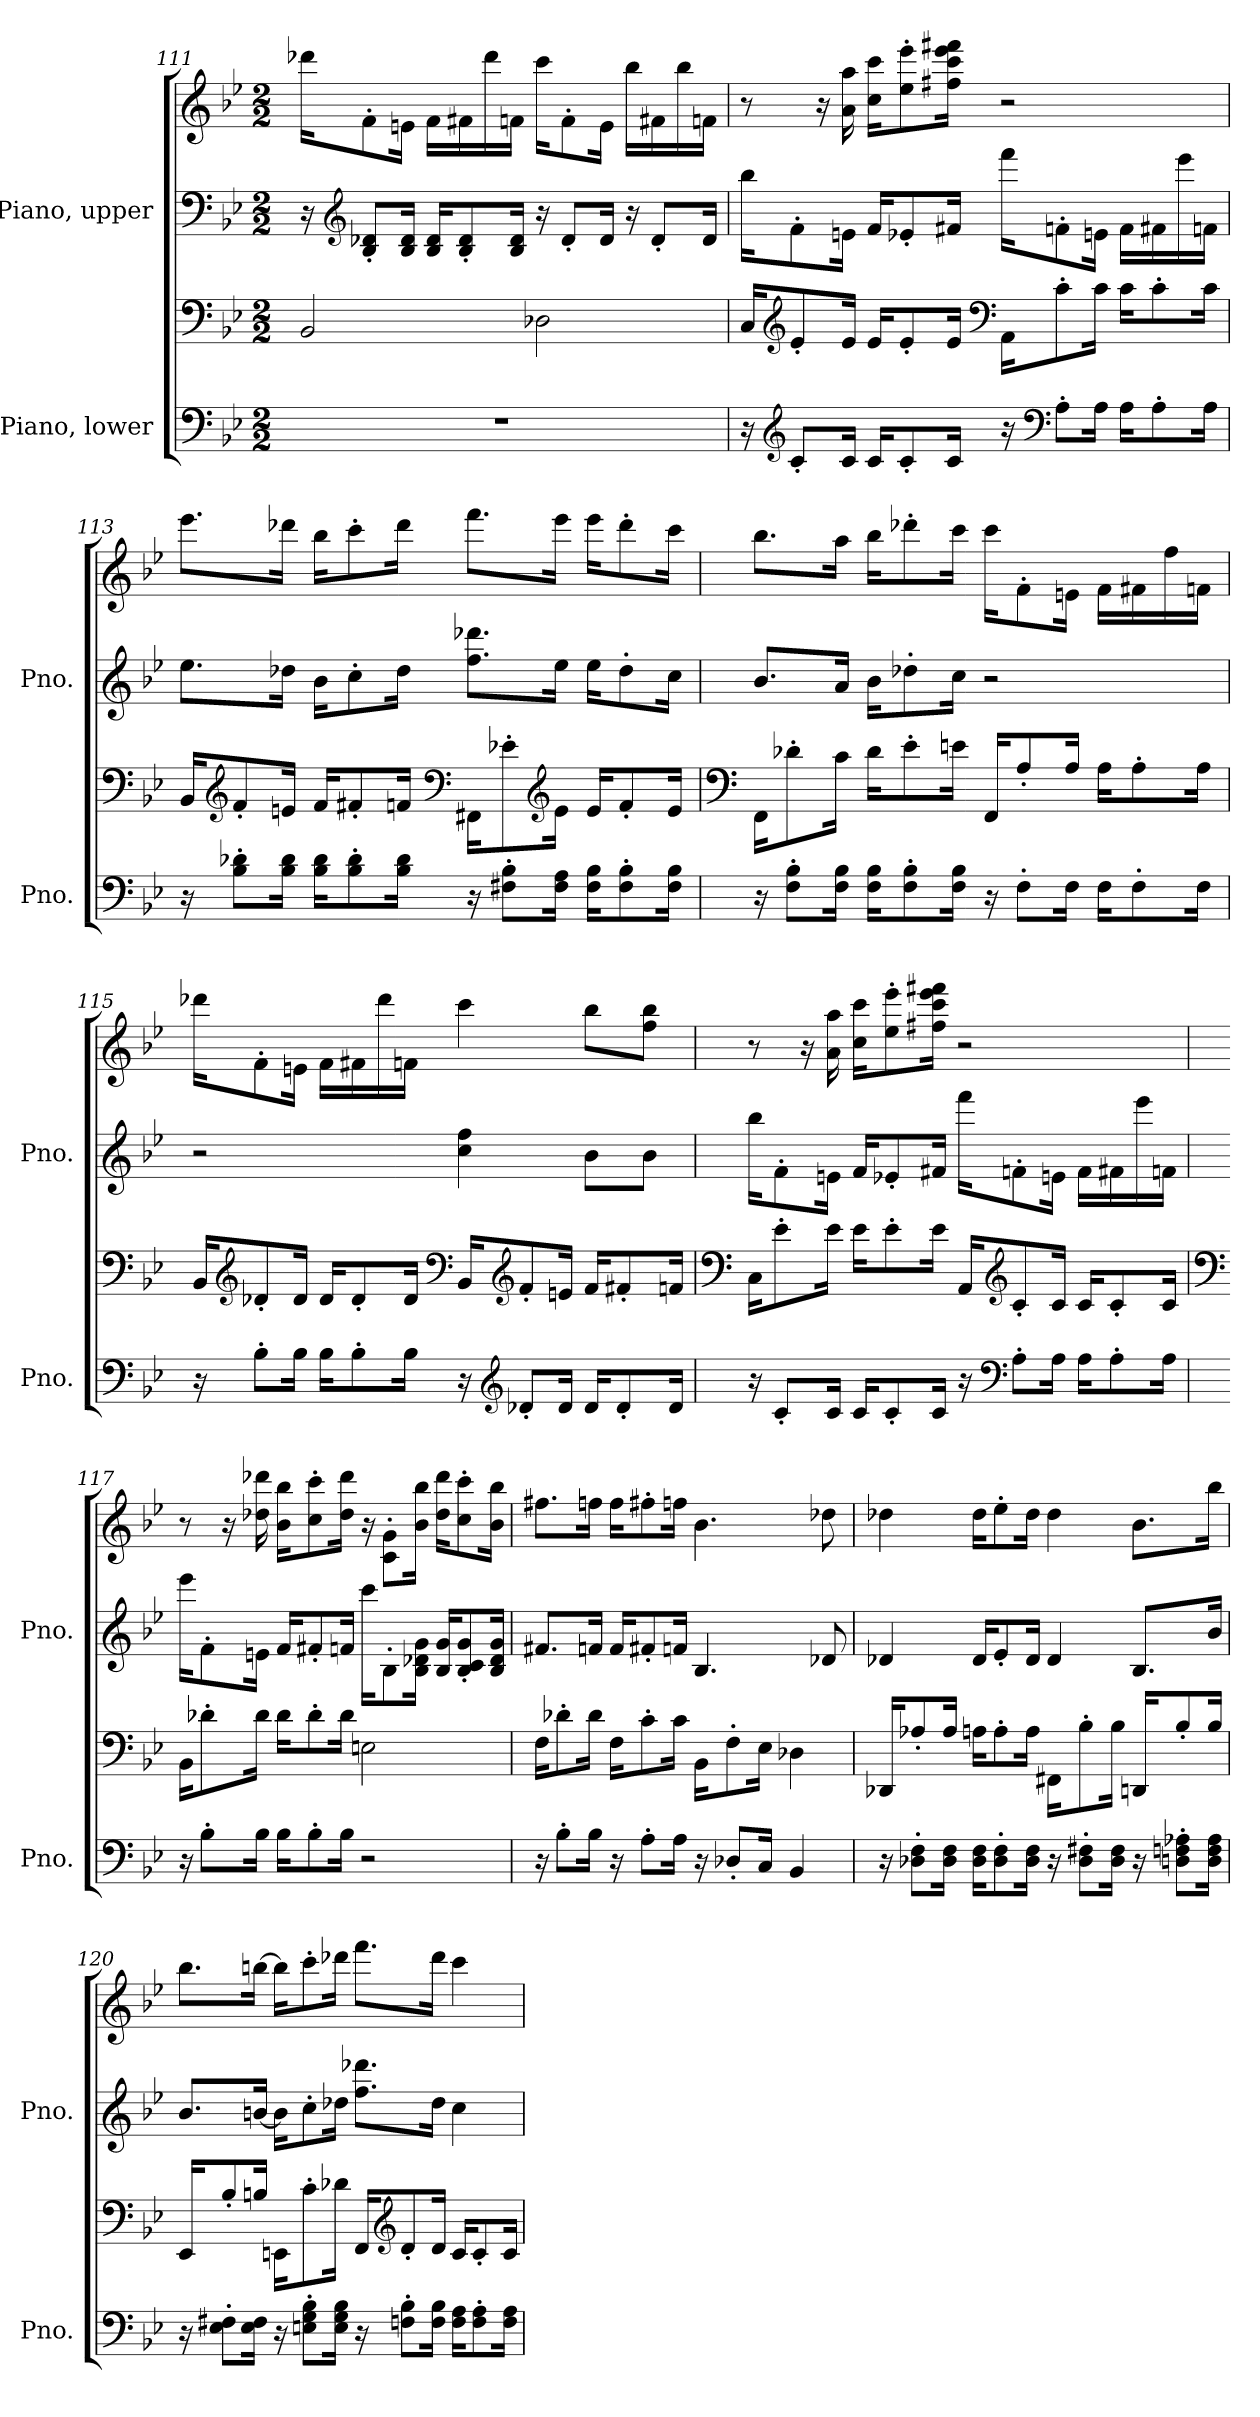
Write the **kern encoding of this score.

**kern	**kern	**kern	**kern
*part2	*part2	*part1	*part1
*staff4	*staff3	*staff2	*staff1
*I"Piano, lower	*	*I"Piano, upper	*
*I'Pno.	*	*I'Pno.	*
*clefF4	*clefF4	*clefF4	*clefG2
*k[b-e-]	*k[b-e-]	*k[b-e-]	*k[b-e-]
*M2/2	*M2/2	*M2/2	*M2/2
=111	=111	=111	=111
1r	2BB-/	16r	16ddd-X\KL
*	*	*clefG2	*
.	.	8B-/' 8d-X/'L	8f'\
.	.	16B-/ 16d-/Jk	16en\Jk
.	.	16B-/ 16d-/KL	16f\LL
.	.	8B-/' 8d-/'	16f#X\
.	.	.	16ddd-\
.	.	16B-/ 16d-/Jk	16fn\JJ
.	2D-X\	16r	16ccc\KL
.	.	8d-'/L	8f'\
.	.	16d-/Jk	16e\Jk
.	.	16r	16bb-\LL
.	.	8d-'/L	16f#X\
.	.	.	16bb-\
.	.	16d-/Jk	16fn\JJ
!!LO:PB:g=z
=112	=112	=112	=112
16r	16C/KL	16bb-\KL	8r
*clefG2	*clefG2	*	*
8c'/L	8e-'/	8f'\	.
.	.	.	16r
16c/Jk	16e-/Jk	16en\Jk	16a\ 16aa\
16c/KL	16e-/KL	16f/KL	16cc\ 16ccc\KL
8c'/	8e-'/	8e-X'/	8ee-\' 8eee-\'
16c/Jk	16e-/Jk	16f#X/Jk	16ff#X\ 16ccc\ 16eee-\ 16fff#X\Jk
*	*clefF4	*	*
16r	16AA\KL	16fff\KL	2r
*clefF4	*	*	*
8A'\L	8c'\	8fn'\	.
16A\Jk	16c\Jk	16en\Jk	.
16A\KL	16c\KL	16f\LL	.
8A'\	8c'\	16f#X\	.
.	.	16eee-\	.
16A\Jk	16c\Jk	16fn\JJ	.
!!LO:LB:g=z
=113	=113	=113	=113
16r	16BB-/KL	8.ee-\L	8.eee-\L
*	*clefG2	*	*
8B-\' 8d-X\'L	8f'/	.	.
16B-\ 16d-\Jk	16en/Jk	16dd-X\Jk	16ddd-X\Jk
16B-\ 16d-\KL	16f/KL	16b-\KL	16bb-\KL
8B-\' 8d-\'	8f#X'/	8cc'\	8ccc'\
16B-\ 16d-\Jk	16fn/Jk	16dd-\Jk	16ddd-\Jk
*	*clefF4	*	*
16r	16FF#X\KL	8.ff\ 8.ddd-X\L	8.fff\L
8F#X\' 8B-\'L	8e-X'\	.	.
*	*clefG2	*	*
16F#\ 16A\Jk	16e-\Jk	16ee-\Jk	16eee-\Jk
16F#\ 16B-\KL	16e-/KL	16ee-\KL	16eee-\KL
8F#\' 8B-\'	8f'/	8dd-'\	8ddd-'\
16F#\ 16B-\Jk	16e-/Jk	16cc\Jk	16ccc\Jk
=114	=114	=114	=114
*	*clefF4	*	*
16r	16FF\KL	8.b-/L	8.bb-\L
8F\' 8B-\'L	8d-X'\	.	.
16F\ 16B-\Jk	16c\Jk	16a/Jk	16aa\Jk
16F\ 16B-\KL	16d-\KL	16b-\KL	16bb-\KL
8F\' 8B-\'	8e-'\	8dd-X'\	8ddd-X'\
16F\ 16B-\Jk	16en\Jk	16cc\Jk	16ccc\Jk
16r	16FF/KL	2r	16ccc\KL
8F'\L	8A'/	.	8f'\
16F\Jk	16A/Jk	.	16en\Jk
16F\KL	16A\KL	.	16f\LL
8F'\	8A'\	.	16f#X\
.	.	.	16ff\
16F\Jk	16A\Jk	.	16fn\JJ
!!LO:LB:g=z
=115	=115	=115	=115
16r	16BB-/KL	2r	16ddd-X\KL
*	*clefG2	*	*
8B-'\L	8d-X'/	.	8f'\
16B-\Jk	16d-/Jk	.	16en\Jk
16B-\KL	16d-/KL	.	16f\LL
8B-'\	8d-'/	.	16f#X\
.	.	.	16ddd-\
16B-\Jk	16d-/Jk	.	16fn\JJ
*	*clefF4	*	*
16r	16BB-/KL	4cc\ 4ff\	4ccc\
*clefG2	*clefG2	*	*
8d-X'/L	8f'/	.	.
16d-/Jk	16en/Jk	.	.
16d-/KL	16f/KL	8b-\L	8bb-\L
8d-'/	8f#X'/	.	.
.	.	8b-\J	8ff\ 8bb-\J
16d-/Jk	16fn/Jk	.	.
!!LO:PB:g=z
=116	=116	=116	=116
*	*clefF4	*	*
16r	16C\KL	16bb-\KL	8r
8c'/L	8e-'\	8f'\	.
.	.	.	16r
16c/Jk	16e-\Jk	16en\Jk	16a\ 16aa\
16c/KL	16e-\KL	16f/KL	16cc\ 16ccc\KL
8c'/	8e-'\	8e-X'/	8ee-\' 8eee-\'
16c/Jk	16e-\Jk	16f#X/Jk	16ff#X\ 16ccc\ 16eee-\ 16fff#X\Jk
16r	16AA/KL	16fff\KL	2r
*clefF4	*clefG2	*	*
8A'\L	8c'/	8fn'\	.
16A\Jk	16c/Jk	16en\Jk	.
16A\KL	16c/KL	16f\LL	.
8A'\	8c'/	16f#X\	.
.	.	16eee-\	.
16A\Jk	16c/Jk	16fn\JJ	.
=117	=117	=117	=117
*	*clefF4	*	*
16r	16BB-\KL	16eee-\KL	8r
8B-'\L	8d-X'\	8f'\	.
.	.	.	16r
16B-\Jk	16d-\Jk	16en\Jk	16dd-X\ 16ddd-X\
16B-\KL	16d-\KL	16f/KL	16b-\ 16bb-\KL
8B-'\	8d-'\	8f#X'/	8cc\' 8ccc\'
16B-\Jk	16d-\Jk	16fn/Jk	16dd-\ 16ddd-\Jk
2r	2En\	16ccc\KL	16r
.	.	8B-'\	8c\' 8g\'L
.	.	16B-\ 16d-X\ 16g\Jk	16b-\ 16bb-\Jk
.	.	16B-/ 16g/KL	16dd-\ 16ddd-\KL
.	.	8B-/' 8c/' 8g/'	8cc\' 8ccc\'
.	.	16B-/ 16d-/ 16g/Jk	16b-\ 16bb-\Jk
!!LO:LB:g=z
=118	=118	=118	=118
16r	16F\KL	8.f#X/L	8.ff#X\L
8B-'\L	8d-X'\	.	.
16B-\Jk	16d-\Jk	16fn/Jk	16ffn\Jk
16r	16F\KL	16f/KL	16ff\KL
8A'\L	8c'\	8f#X'/	8ff#X'\
16A\Jk	16c\Jk	16fn/Jk	16ffn\Jk
16r	16BB-\KL	4.B-/	4.b-\
8D-X'/L	8F'\	.	.
16C/Jk	16E-\Jk	.	.
4BB-/	4D-X\	.	.
.	.	8d-X/	8dd-X\
=119	=119	=119	=119
16r	16DD-X/KL	4d-X/	4dd-X\
8D-X\' 8F\'L	8A-X'/	.	.
16D-\ 16F\Jk	16A-/Jk	.	.
16D-\ 16F\KL	16An\KL	16d-/KL	16dd-\KL
8D-\' 8F\'	8A'\	8e-'/	8ee-'\
16D-\ 16F\Jk	16A\Jk	16d-/Jk	16dd-\Jk
16r	16FF#X\KL	4d-/	4dd-\
8D-\' 8F#X\'L	8B-'\	.	.
16D-\ 16F#\Jk	16B-\Jk	.	.
16r	16DDn/KL	8.B-/L	8.b-\L
8Dn\' 8Fn\' 8A-X\'L	8B-'/	.	.
16D\ 16F\ 16A-\Jk	16B-/Jk	16b-/Jk	16bb-\Jk
!!LO:LB:g=z
=120	=120	=120	=120
16r	16EE-/KL	8.b-/L	8.bb-\L
8E-\' 8F#X\'L	8B-'/	.	.
16E-\ 16F#\Jk	16Bn/Jk	[16bn/Jk	[16bbn\Jk
16r	16EEn\KL	16b\KL]	16bb\KL]
8En\' 8G\' 8B-\'L	8c'\	8cc'\	8ccc'\
16E\ 16G\ 16B-\Jk	16d-X\Jk	16dd-X\Jk	16ddd-X\Jk
16r	16FF/KL	8.ff\ 8.ddd-X\L	8.fff\L
*	*clefG2	*	*
8Fn\' 8B-\'L	8d-'/	.	.
16F\ 16B-\Jk	16d-/Jk	16dd-\Jk	16ddd-\Jk
16F\ 16A\KL	16c/KL	4cc\	4ccc\
8F\' 8A\'	8c'/	.	.
16F\ 16A\Jk	16c/Jk	.	.
=	=	=	=
*-	*-	*-	*-
